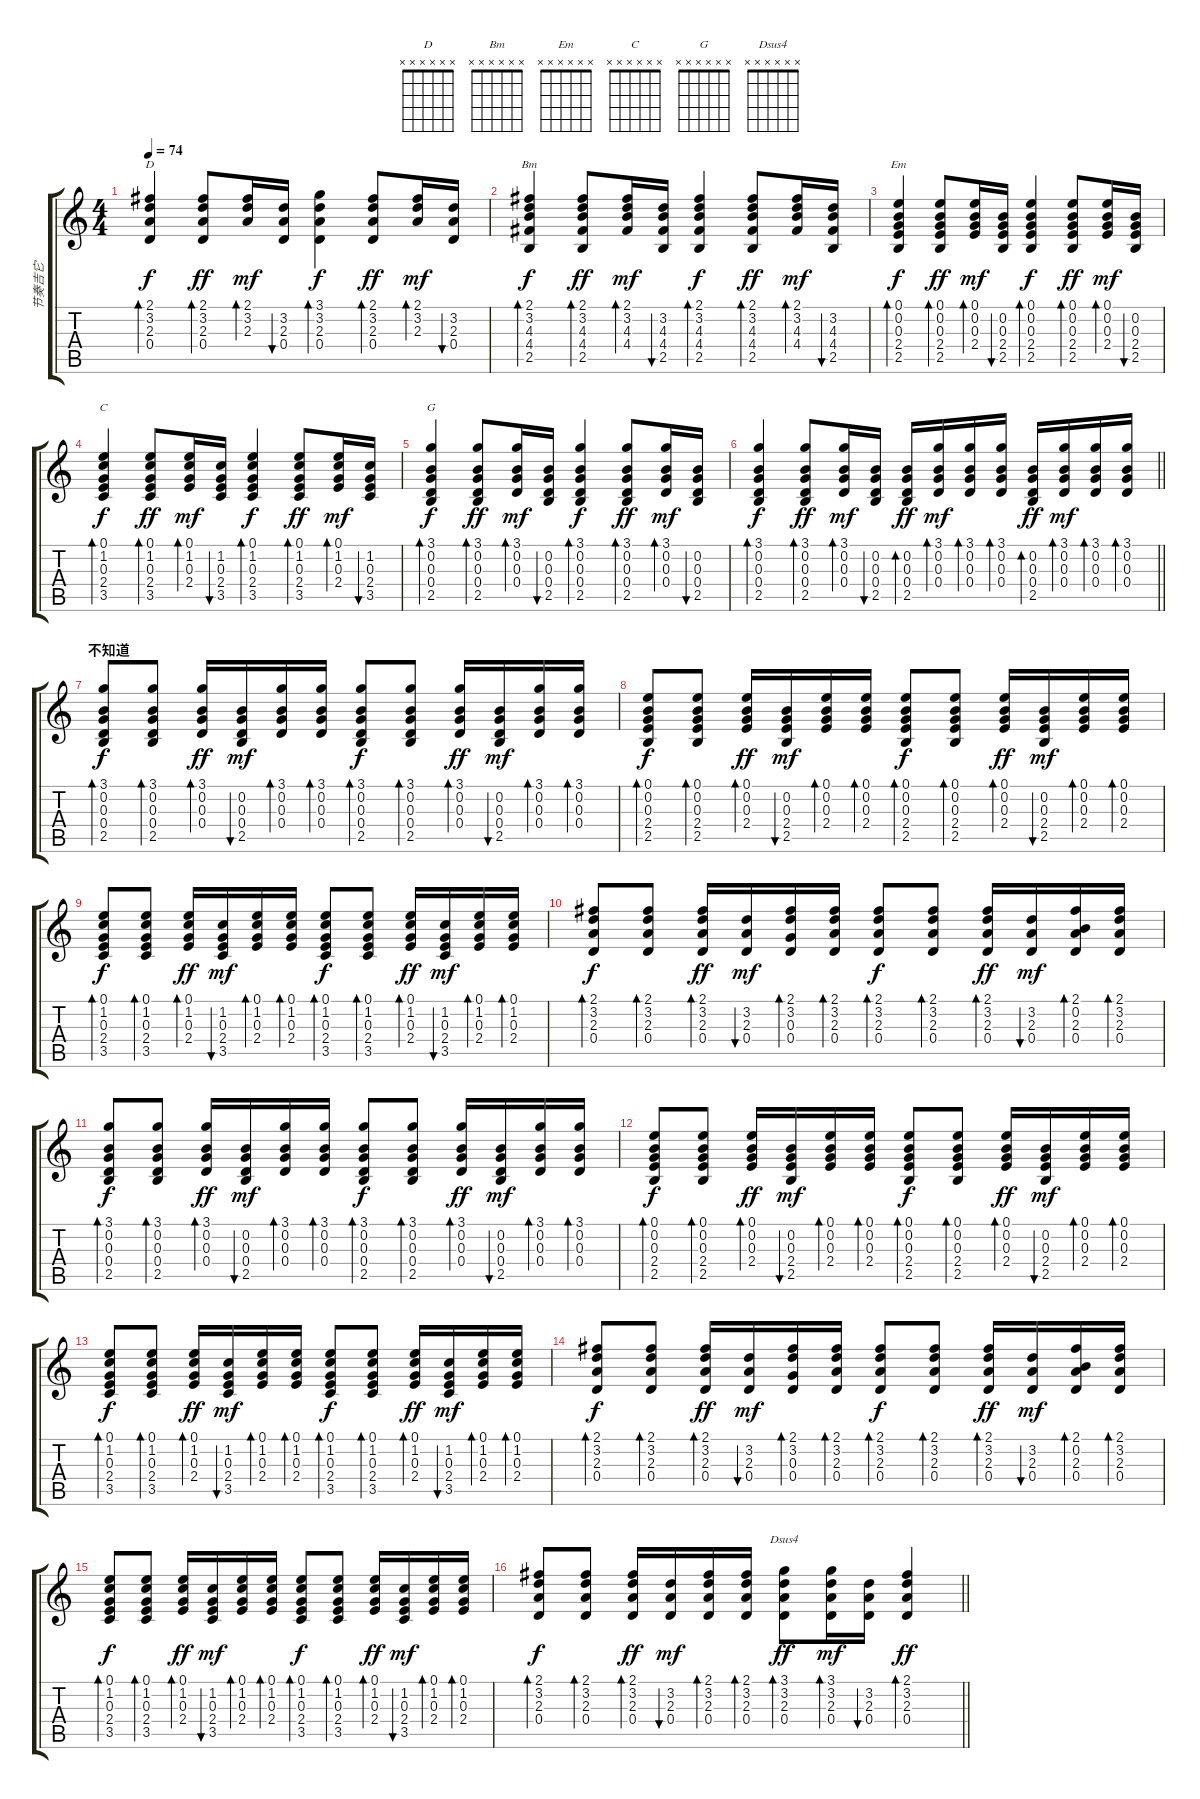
\track ("节奏吉它" "节奏吉它") {instrument acousticguitarnylon}
\staff {score tabs}
\tuning (E4 B3 G3 D3 A2 E2) {hide}
\chord ("D" x x x x x x)
\chord ("Bm" x x x x x x)
\chord ("Em" x x x x x x)
\chord ("C" x x x x x x)
\chord ("G" x x x x x x)
\chord ("Dsus4" x x x x x x)
\ts (4 4)
\tempo 74
\clef g2
\ks c
(2.1 3.2 2.3 0.4).4{bd 60 ch "D" dy f} (2.1 3.2 2.3 0.4).8{bd 60 dy ff} (2.1 3.2 2.3).16{bd 60 dy mf} (3.2 2.3 0.4).16{bu 60} (3.1 3.2 2.3 0.4).4{bd 60 dy f} (2.1 3.2 2.3 0.4).8{bd 60 dy ff} (2.1 3.2 2.3).16{bd 60 dy mf} (3.2 2.3 0.4).16{bu 60} |
(2.1 3.2 4.3 4.4 2.5).4{bd 60 ch "Bm" dy f} (2.1 3.2 4.3 4.4 2.5).8{bd 60 dy ff} (2.1 3.2 4.3 4.4).16{bd 60 dy mf} (3.2 4.3 4.4 2.5).16{bu 60} (2.1 3.2 4.3 4.4 2.5).4{bd 60 dy f} (2.1 3.2 4.3 4.4 2.5).8{bd 60 dy ff} (2.1 3.2 4.3 4.4).16{bd 60 dy mf} (3.2 4.3 4.4 2.5).16{bu 60} |
(0.1 0.2 0.3 2.4 2.5).4{bd 60 ch "Em" dy f} (0.1 0.2 0.3 2.4 2.5).8{bd 60 dy ff} (0.1 0.2 0.3 2.4).16{bd 60 dy mf} (0.2 0.3 2.4 2.5).16{bu 60} (0.1 0.2 0.3 2.4 2.5).4{bd 60 dy f} (0.1 0.2 0.3 2.4 2.5).8{bd 60 dy ff} (0.1 0.2 0.3 2.4).16{bd 60 dy mf} (0.2 0.3 2.4 2.5).16{bu 60} |
(0.1 1.2 0.3 2.4 3.5).4{bd 60 ch "C" dy f} (0.1 1.2 0.3 2.4 3.5).8{bd 60 dy ff} (0.1 1.2 0.3 2.4).16{bd 60 dy mf} (1.2 0.3 2.4 3.5).16{bu 60} (0.1 1.2 0.3 2.4 3.5).4{bd 60 dy f} (0.1 1.2 0.3 2.4 3.5).8{bd 60 dy ff} (0.1 1.2 0.3 2.4).16{bd 60 dy mf} (1.2 0.3 2.4 3.5).16{bu 60} |
(3.1 0.2 0.3 0.4 2.5).4{bd 60 ch "G" dy f} (3.1 0.2 0.3 0.4 2.5).8{bd 60 dy ff} (3.1 0.2 0.3 0.4).16{bd 60 dy mf} (0.2 0.3 0.4 2.5).16{bu 60} (3.1 0.2 0.3 0.4 2.5).4{bd 60 dy f} (3.1 0.2 0.3 0.4 2.5).8{bd 60 dy ff} (3.1 0.2 0.3 0.4).16{bd 60 dy mf} (0.2 0.3 0.4 2.5).16{bu 60} |
\barLineRight lightlight
(3.1 0.2 0.3 0.4 2.5).4{bd 60 dy f} (3.1 0.2 0.3 0.4 2.5).8{bd 60 dy ff} (3.1 0.2 0.3 0.4).16{bd 60 dy mf} (0.2 0.3 0.4 2.5).16{bu 60} (0.2 0.3 0.4 2.5).16{bd 60 dy ff} (3.1 0.2 0.3 0.4).16{bd 60 dy mf} (3.1 0.2 0.3 0.4).16{bd 60} (3.1 0.2 0.3 0.4).16{bd 60} (0.2 0.3 0.4 2.5).16{bd 60 dy ff} (3.1 0.2 0.3 0.4).16{bd 60 dy mf} (3.1 0.2 0.3 0.4).16{bd 60} (3.1 0.2 0.3 0.4).16{bd 60} |
\section ("" "不知道")
(3.1 0.2 0.3 0.4 2.5).8{bd 60 dy f} (3.1 0.2 0.3 0.4 2.5).8{bd 60} (3.1 0.2 0.3 0.4).16{bd 60 dy ff} (0.2 0.3 0.4 2.5).16{bu 60 dy mf} (3.1 0.2 0.3 0.4).16{bd 60} (3.1 0.2 0.3 0.4).16{bd 60} (3.1 0.2 0.3 0.4 2.5).8{bd 60 dy f} (3.1 0.2 0.3 0.4 2.5).8{bd 60} (3.1 0.2 0.3 0.4).16{bd 60 dy ff} (0.2 0.3 0.4 2.5).16{bu 60 dy mf} (3.1 0.2 0.3 0.4).16{bd 60} (3.1 0.2 0.3 0.4).16{bd 60} |
(0.1 0.2 0.3 2.4 2.5).8{bd 60 dy f} (0.1 0.2 0.3 2.4 2.5).8{bd 60} (0.1 0.2 0.3 2.4).16{bd 60 dy ff} (0.2 0.3 2.4 2.5).16{bu 60 dy mf} (0.1 0.2 0.3 2.4).16{bd 60} (0.1 0.2 0.3 2.4).16{bd 60} (0.1 0.2 0.3 2.4 2.5).8{bd 60 dy f} (0.1 0.2 0.3 2.4 2.5).8{bd 60} (0.1 0.2 0.3 2.4).16{bd 60 dy ff} (0.2 0.3 2.4 2.5).16{bu 60 dy mf} (0.1 0.2 0.3 2.4).16{bd 60} (0.1 0.2 0.3 2.4).16{bd 60} |
(0.1 1.2 0.3 2.4 3.5).8{bd 60 dy f} (0.1 1.2 0.3 2.4 3.5).8{bd 60} (0.1 1.2 0.3 2.4).16{bd 60 dy ff} (1.2 0.3 2.4 3.5).16{bu 60 dy mf} (0.1 1.2 0.3 2.4).16{bd 60} (0.1 1.2 0.3 2.4).16{bd 60} (0.1 1.2 0.3 2.4 3.5).8{bd 60 dy f} (0.1 1.2 0.3 2.4 3.5).8{bd 60} (0.1 1.2 0.3 2.4).16{bd 60 dy ff} (1.2 0.3 2.4 3.5).16{bu 60 dy mf} (0.1 1.2 0.3 2.4).16{bd 60} (0.1 1.2 0.3 2.4).16{bd 60} |
(2.1 3.2 2.3 0.4).8{bd 60 dy f} (2.1 3.2 2.3 0.4).8{bd 60} (2.1 3.2 2.3 0.4).16{bd 60 dy ff} (3.2 2.3 0.4).16{bu 60 dy mf} (2.1 3.2 0.3 0.4).16{bd 60} (2.1 3.2 2.3 0.4).16{bd 60} (2.1 3.2 2.3 0.4).8{bd 60 dy f} (2.1 3.2 2.3 0.4).8{bd 60} (2.1 3.2 2.3 0.4).16{bd 60 dy ff} (3.2 2.3 0.4).16{bu 60 dy mf} (2.1 0.2 2.3 0.4).16{bd 60} (2.1 3.2 2.3 0.4).16{bd 60} |
(3.1 0.2 0.3 0.4 2.5).8{bd 60 dy f} (3.1 0.2 0.3 0.4 2.5).8{bd 60} (3.1 0.2 0.3 0.4).16{bd 60 dy ff} (0.2 0.3 0.4 2.5).16{bu 60 dy mf} (3.1 0.2 0.3 0.4).16{bd 60} (3.1 0.2 0.3 0.4).16{bd 60} (3.1 0.2 0.3 0.4 2.5).8{bd 60 dy f} (3.1 0.2 0.3 0.4 2.5).8{bd 60} (3.1 0.2 0.3 0.4).16{bd 60 dy ff} (0.2 0.3 0.4 2.5).16{bu 60 dy mf} (3.1 0.2 0.3 0.4).16{bd 60} (3.1 0.2 0.3 0.4).16{bd 60} |
(0.1 0.2 0.3 2.4 2.5).8{bd 60 dy f} (0.1 0.2 0.3 2.4 2.5).8{bd 60} (0.1 0.2 0.3 2.4).16{bd 60 dy ff} (0.2 0.3 2.4 2.5).16{bu 60 dy mf} (0.1 0.2 0.3 2.4).16{bd 60} (0.1 0.2 0.3 2.4).16{bd 60} (0.1 0.2 0.3 2.4 2.5).8{bd 60 dy f} (0.1 0.2 0.3 2.4 2.5).8{bd 60} (0.1 0.2 0.3 2.4).16{bd 60 dy ff} (0.2 0.3 2.4 2.5).16{bu 60 dy mf} (0.1 0.2 0.3 2.4).16{bd 60} (0.1 0.2 0.3 2.4).16{bd 60} |
(0.1 1.2 0.3 2.4 3.5).8{bd 60 dy f} (0.1 1.2 0.3 2.4 3.5).8{bd 60} (0.1 1.2 0.3 2.4).16{bd 60 dy ff} (1.2 0.3 2.4 3.5).16{bu 60 dy mf} (0.1 1.2 0.3 2.4).16{bd 60} (0.1 1.2 0.3 2.4).16{bd 60} (0.1 1.2 0.3 2.4 3.5).8{bd 60 dy f} (0.1 1.2 0.3 2.4 3.5).8{bd 60} (0.1 1.2 0.3 2.4).16{bd 60 dy ff} (1.2 0.3 2.4 3.5).16{bu 60 dy mf} (0.1 1.2 0.3 2.4).16{bd 60} (0.1 1.2 0.3 2.4).16{bd 60} |
(2.1 3.2 2.3 0.4).8{bd 60 dy f} (2.1 3.2 2.3 0.4).8{bd 60} (2.1 3.2 2.3 0.4).16{bd 60 dy ff} (3.2 2.3 0.4).16{bu 60 dy mf} (2.1 3.2 0.3 0.4).16{bd 60} (2.1 3.2 2.3 0.4).16{bd 60} (2.1 3.2 2.3 0.4).8{bd 60 dy f} (2.1 3.2 2.3 0.4).8{bd 60} (2.1 3.2 2.3 0.4).16{bd 60 dy ff} (3.2 2.3 0.4).16{bu 60 dy mf} (2.1 0.2 2.3 0.4).16{bd 60} (2.1 3.2 2.3 0.4).16{bd 60} |
(0.1 1.2 0.3 2.4 3.5).8{bd 60 dy f} (0.1 1.2 0.3 2.4 3.5).8{bd 60} (0.1 1.2 0.3 2.4).16{bd 60 dy ff} (1.2 0.3 2.4 3.5).16{bu 60 dy mf} (0.1 1.2 0.3 2.4).16{bd 60} (0.1 1.2 0.3 2.4).16{bd 60} (0.1 1.2 0.3 2.4 3.5).8{bd 60 dy f} (0.1 1.2 0.3 2.4 3.5).8{bd 60} (0.1 1.2 0.3 2.4).16{bd 60 dy ff} (1.2 0.3 2.4 3.5).16{bu 60 dy mf} (0.1 1.2 0.3 2.4).16{bd 60} (0.1 1.2 0.3 2.4).16{bd 60} |
\barLineRight lightlight
(2.1 3.2 2.3 0.4).8{bd 60 dy f} (2.1 3.2 2.3 0.4).8{bd 60} (2.1 3.2 2.3 0.4).16{bd 60 dy ff} (3.2 2.3 0.4).16{bu 60 dy mf} (2.1 3.2 2.3 0.4).16{bd 60} (2.1 3.2 2.3 0.4).16{bd 60} (3.1 3.2 2.3 0.4).8{bd 60 ch "Dsus4" dy ff} (3.1 3.2 2.3 0.4).16{bd 60 dy mf} (3.2 2.3 0.4).16{bu 60} (2.1 3.2 2.3 0.4).4{bd 60 dy ff}
